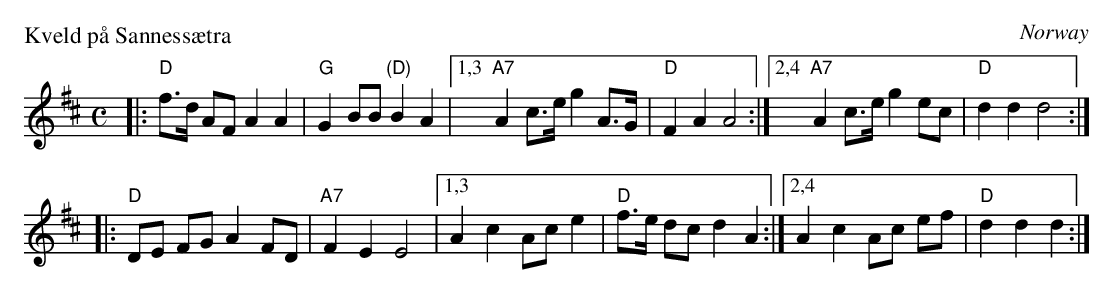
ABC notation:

X:1
P: Kveld p\aa Sanness\aetra
O: Norway
M: C
L: 1/8
K: D
|: "D"f>d AF A2 A2 | "G"G2 BB "(D)"B2 A2 \
|1,3 "A7"A2 c>e g2 A>G | "D"F2 A2 A4 \
:|2,4"A7"A2 c>e g2 ec | "D"d2 d2 d4 :|
|: "D"DE FG A2 FD | "A7"F2E2 E4 \
|1,3  A2 c2 Ac e2 | "D"f>e dc d2 A2 \
:|2,4 A2 c2 Ac ef | "D"d2 d2 d2 :|
